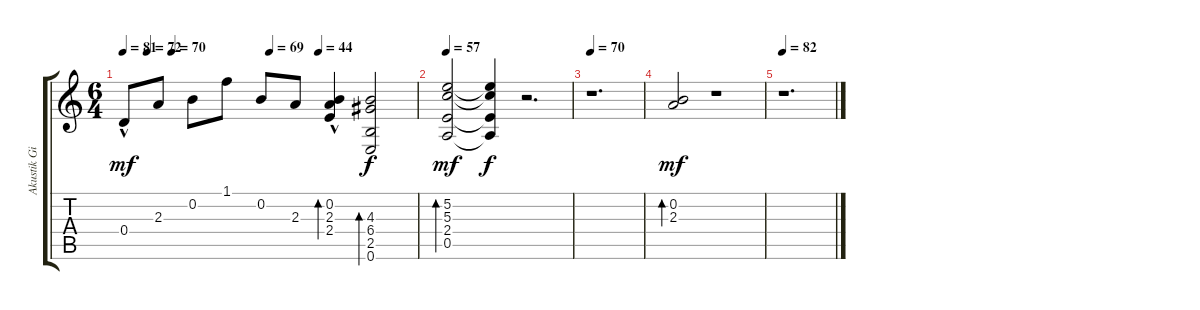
\track ("Akustik Gitar" "Akustik Gi") {instrument acousticguitarnylon}
\staff {score tabs}
\tuning (E4 B3 G3 D3 A2 E2) {hide}
\ts (6 4)
\tempo 81
\tempo (72 0.08333333333333333)
\tempo (70 0.16666666666666666)
\tempo (69 0.5)
\tempo (44 0.6666666666666666)
\clef g2
\ks c
0.4{hac}.8{dy mf} 2.3.8 0.2.8 1.1.8 0.2.8 2.3.8 (0.2 2.3 2.4{hac}).4{bd 120} (4.3 6.4 2.5 0.6).2{bd 480 dy f} |
\tempo 57
(5.2 5.3 2.4 0.5).2{bd 480 dy mf} (5.2{t} 5.3{t} 2.4{t} 0.5{t}).4{dy f} r.2{d} |
\tempo 70
r.1{d} |
(0.2 2.3).2{bd 480 dy mf} r.1 |
\tempo 82
r.1{d}
